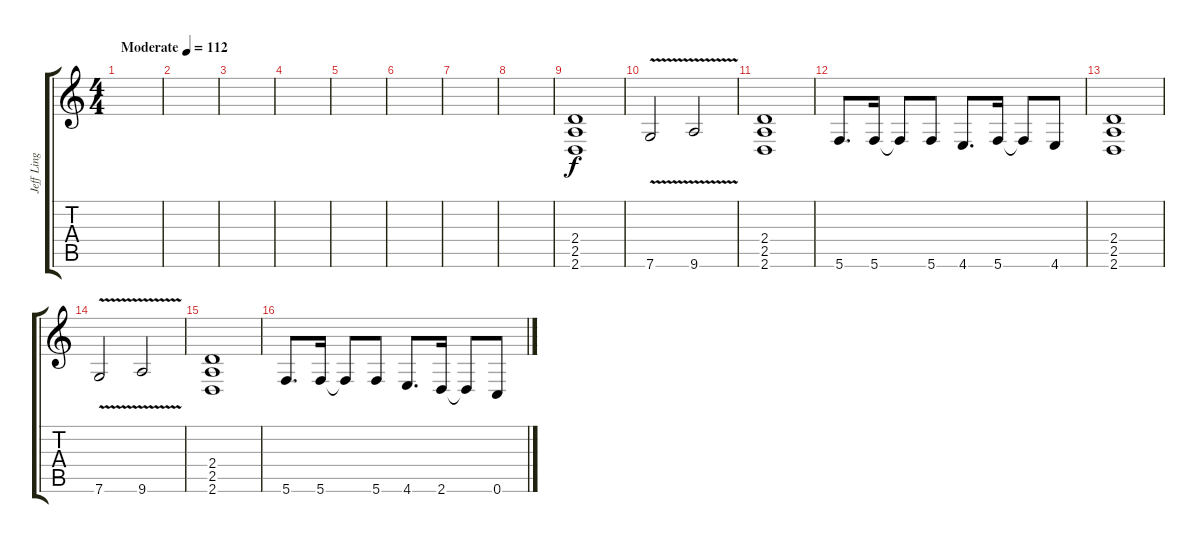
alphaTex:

\track ("Jeff Ling" "Jeff Ling") {instrument overdrivenguitar}
\staff {score tabs}
\tuning (D4 A3 F3 C3 G2 C2) {hide}
\ts (4 4)
\tempo (112 "Moderate")
\clef g2
\ks c
|
|
|
|
|
|
|
|
(2.4 2.5 2.6).1 |
7.6{v}.2 9.6{v}.2 |
(2.4 2.5 2.6).1 |
5.6.8{d} 5.6.16 5.6{t}.8 5.6.8 4.6.8{d} 5.6.16 5.6{t}.8 4.6.8 |
(2.4 2.5 2.6).1 |
7.6{v}.2 9.6{v}.2 |
(2.4 2.5 2.6).1 |
5.6.8{d} 5.6.16 5.6{t}.8 5.6.8 4.6.8{d} 2.6.16 2.6{t}.8 0.6.8
